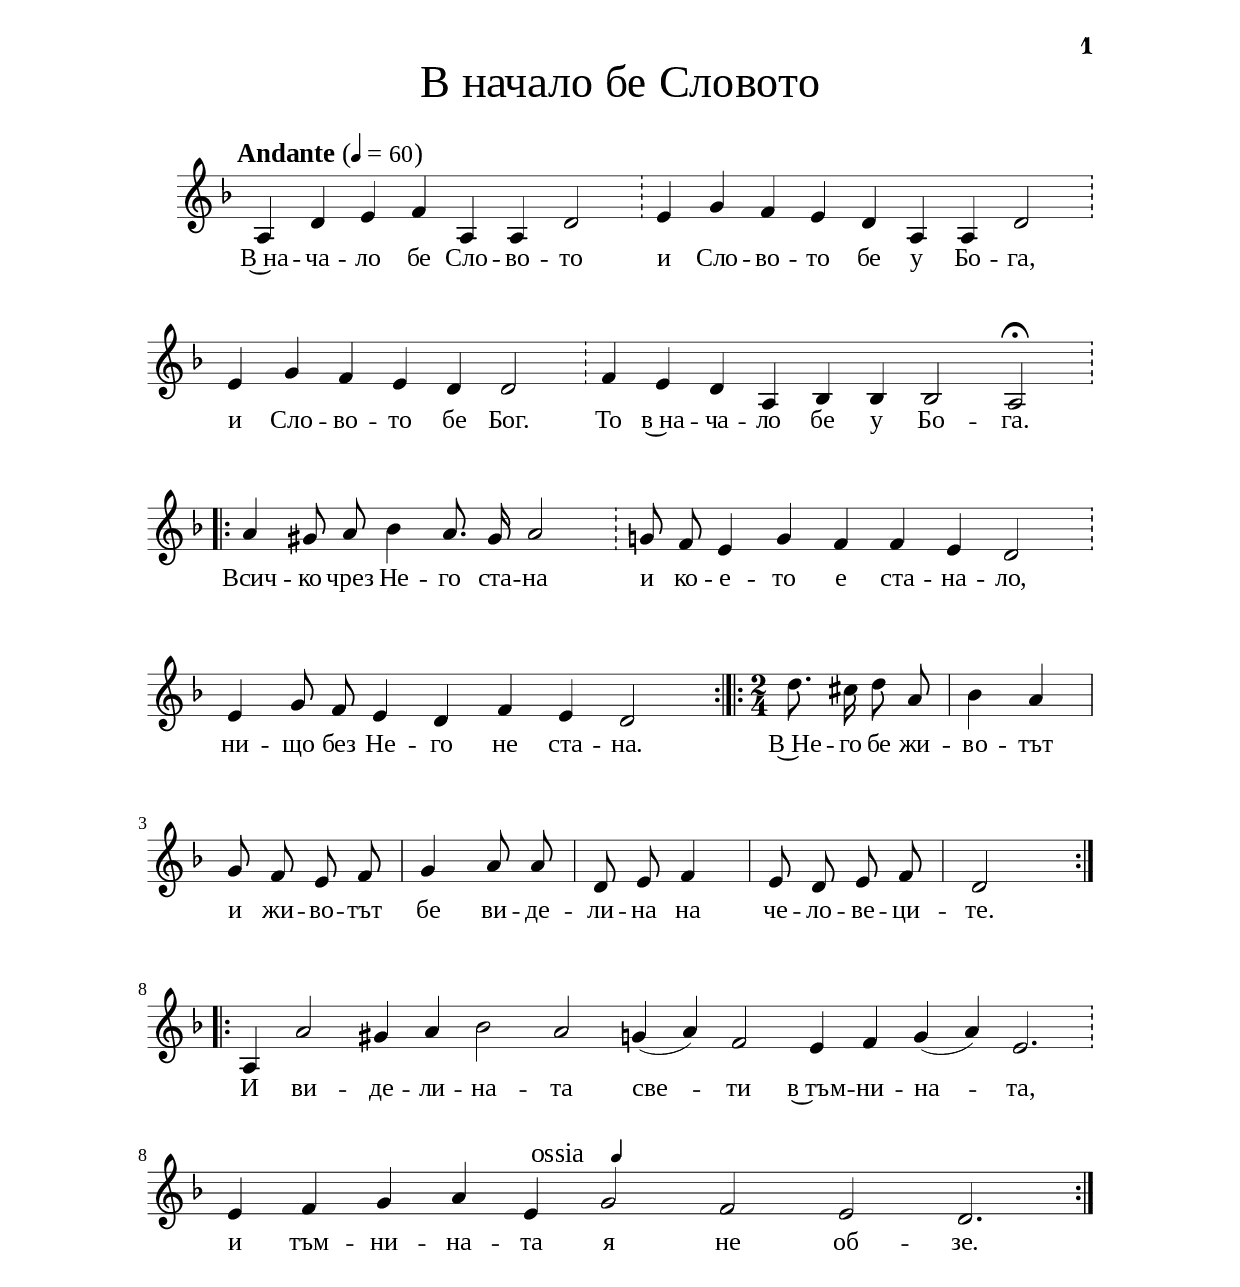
\version "2.24.4"

% include paper part and global functions
\include "include/globals.ily"

\bookpart {
  \label #'ref094
  \tocItem \markup "В начало бе Словото"
  \include "include/bookpart-paper.ily"
  \score {
    \include "include/score-layout.ily"

    \defineBarLine "heavyLight" #'( "!"
                                     ".|:"
                                     ".|:")

    \new Voice \absolute  {
      \clef treble
      \key d \minor
      \tempoFunc "Andante" 4 "60"
      \omit Score.TimeSignature
      \cadenzaOn % allows custom bar lines
      \autoBeamOff

      a4 d'4 e' f' a4 a d'2 \bar "!" e'4  g'4 f' e' d'

      a4 a d'2 \bar "!" \break e'4 g'4 f' e' d' d'2 \bar "!"  f'4 e' d' a bes bes   bes2 a \fermata \bar "heavyLight"  \break

      a'4  gis'8 a' bes'4 a'8. gis'16 a'2 \bar "!"  g'8 f'

      e'4 g' f' f' e' d'2 \bar "!"  e'4 g'8 f' e'4 d' f'4 e' d'2 \bar ":|.|:"

      \cadenzaOff
      \undo \omit Score.TimeSignature

      \time 2/4 d''8. cis''16 d''8 a' bes'4 a' \break g'8 f' e' f' g'4 a'8 a'

      d'8 e' f'4 e'8 d' e' f' d'2 \bar ":|.|:"  \break
      \cadenzaOn
      \undo \omit Score.TimeSignature

      a4 a'2 gis'4 a' bes'2 a'  g'4 ( a' ) f'2 e'4 f'  g'4 ( a' ) e'2. \bar "!" \break

      e'4  f'4 g'   a'   \tempo \markup {
        % make tempo note smaller
        \concat {
          \normal-text { " ossia    "  }
          \fontsize #-4 \general-align #Y #DOWN \note {4} #0.8
          \normal-text { "             "  }

        }
      }
      e' g'2  f'2 e' d'2. \bar ":|."
    }

    \addlyrics {
      В~на -- ча --
      ло бе Сло -- во -- то и Сло -- во -- то бе у
      Бо -- га, и Сло -- во -- то бе Бог. То в~на --
      ча -- ло бе у Бо -- га. Всич -- ко чрез Не --
      го ста -- на и ко -- е -- то е ста -- на --
      ло, ни -- що без Не -- го не ста -- на. В~Не --
      го бе жи -- во -- тът и жи -- во -- тът бе ви
      -- де -- ли -- на на че -- ло -- ве -- ци -- те.
      И ви -- де -- ли -- на -- та све -- ти в~тъм
      -- ни -- на -- та, и тъм -- ни -- на -- та я не
      об -- зе. И зе.

    }

    \header {
      title = \titleFunc #'ref_desc_6 "В начало бе Словото" "V načalo be Slovoto"
    }

    \midi{}

  } % score

} % bookpart
